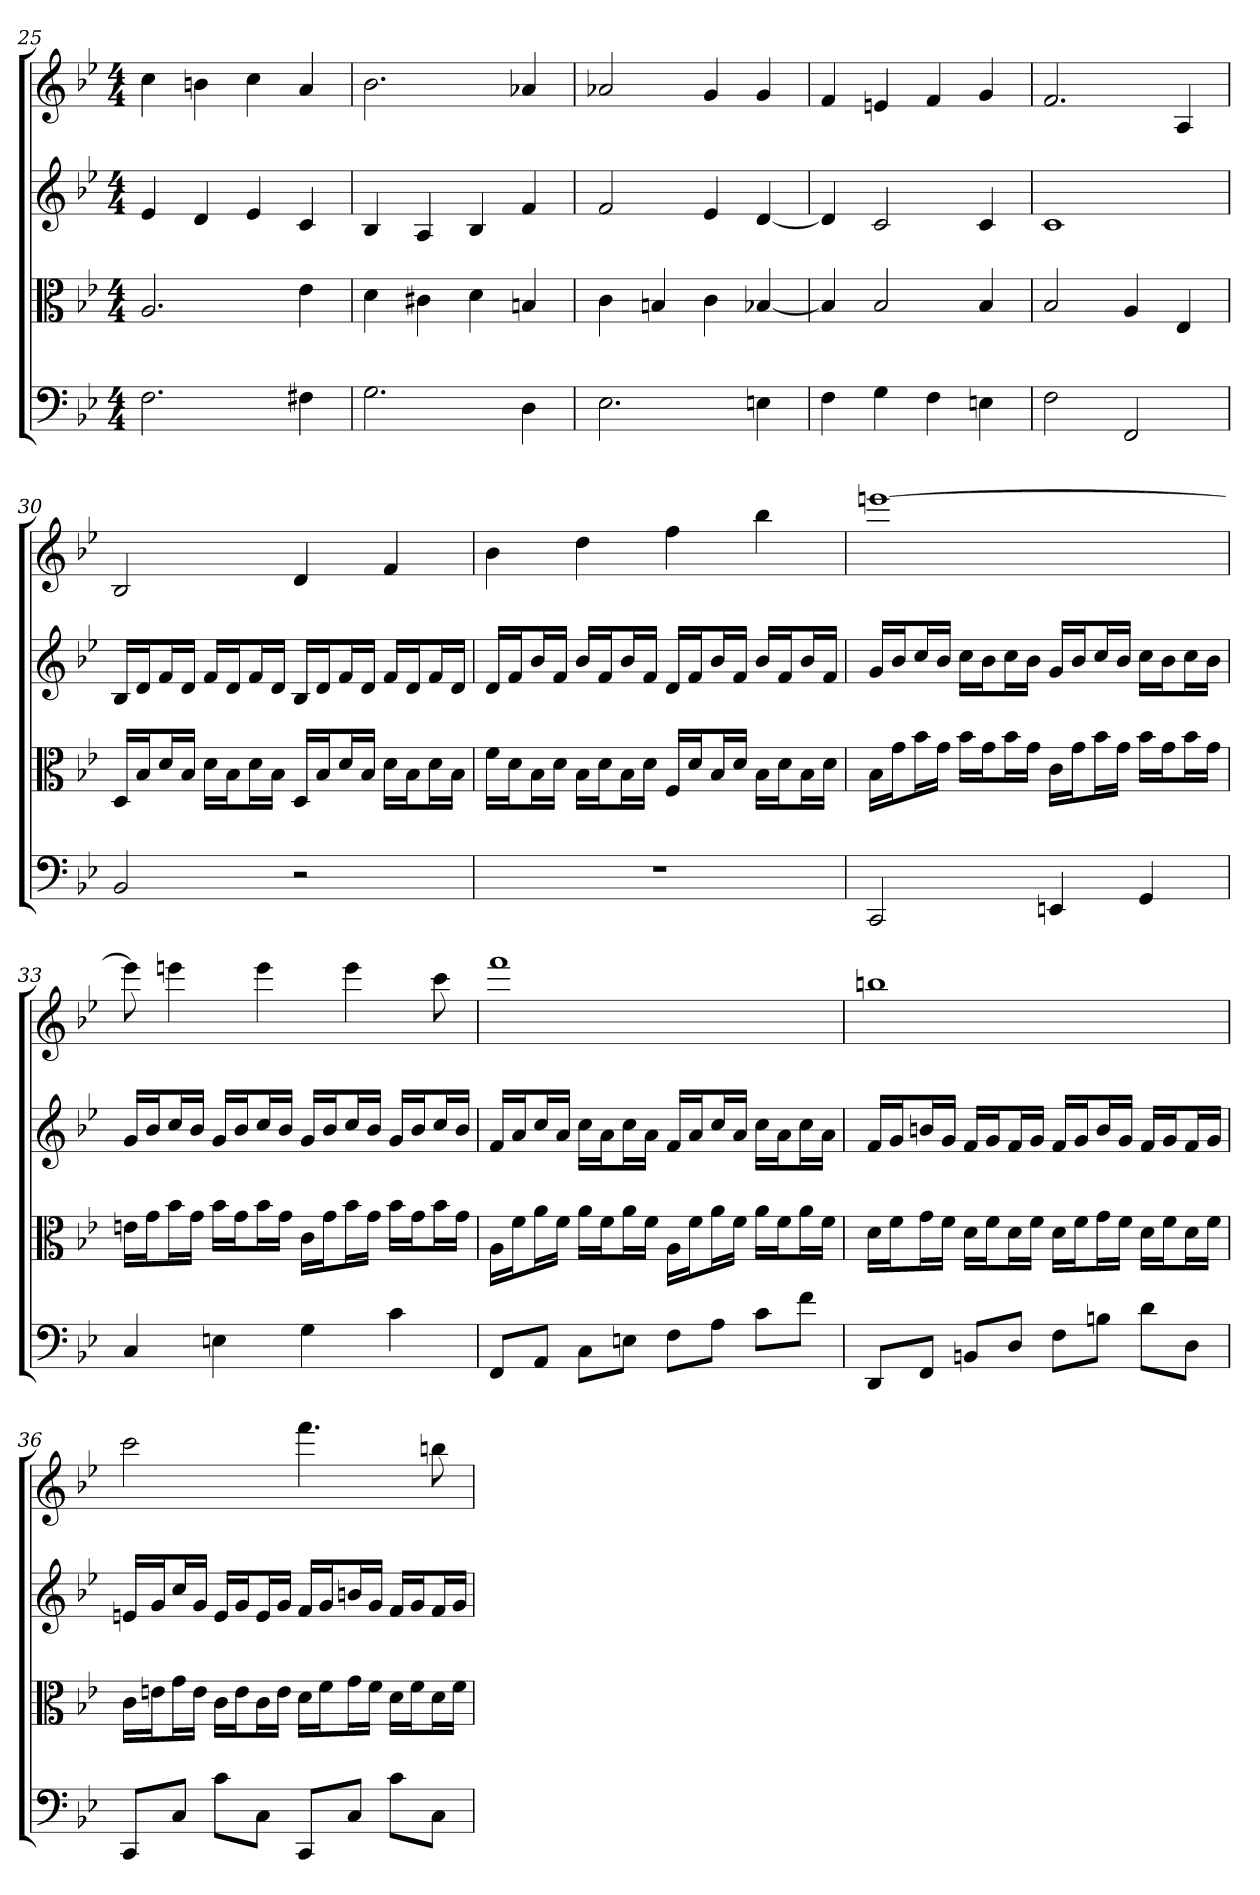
**kern	**kern	**kern	**kern
*part4	*part3	*part2	*part1
*staff4	*staff3	*staff2	*staff1
*clefF4	*clefC3	*	*
*k[b-e-]	*k[b-e-]	*k[b-e-]	*k[b-e-]
*B-:	*B-:	*B-:	*B-:
*M4/4	*M4/4	*M4/4	*M4/4
=25	=25	=25	=25
2.F	2.A	4e-	4cc
.	.	4d	4bn
.	.	4e-	4cc
4F#X	4e-	4c	4a
=26	=26	=26	=26
2.G	4d	4B-	2.b-
.	4c#X	4A	.
.	4d	4B-	.
4D	4Bn	4f	4a-X
=27	=27	=27	=27
2.E-	4c	2f	2a-X
.	4Bn	.	.
.	4c	4e-	4g
4En	[4B-X	[4d	4g
=28	=28	=28	=28
4F	4B-]	4d]	4f
4G	2B-	2c	4en
4F	.	.	4f
4En	4B-	4c	4g
=29	=29	=29	=29
2F	2B-	1c	2.f
2FF	4A	.	.
.	4E-	.	4A
=30	=30	=30	=30
2BB-	16D/LL	16B-LL	2B-
.	16B-/J	16dJ	.
.	16d/L	16fL	.
.	16B-/JJ	16dJJ	.
.	16d\LL	16fLL	.
.	16B-\J	16dJ	.
.	16d\L	16fL	.
.	16B-\JJ	16dJJ	.
2r	16D/LL	16B-LL	4d
.	16B-/J	16dJ	.
.	16d/L	16fL	.
.	16B-/JJ	16dJJ	.
.	16d\LL	16fLL	4f
.	16B-\J	16dJ	.
.	16d\L	16fL	.
.	16B-\JJ	16dJJ	.
=31	=31	=31	=31
1r	16f\LL	16dLL	4b-
.	16d\J	16fJ	.
.	16B-\L	16b-L	.
.	16d\JJ	16fJJ	.
.	16B-\LL	16b-LL	4dd
.	16d\J	16fJ	.
.	16B-\L	16b-L	.
.	16d\JJ	16fJJ	.
.	16F/LL	16dLL	4ff
.	16d/J	16fJ	.
.	16B-/L	16b-L	.
.	16d/JJ	16fJJ	.
.	16B-\LL	16b-LL	4bb-
.	16d\J	16fJ	.
.	16B-\L	16b-L	.
.	16d\JJ	16fJJ	.
=32	=32	=32	=32
2CC	16B-\LL	16gLL	[1eeen
.	16g\J	16b-J	.
.	16b-\L	16ccL	.
.	16g\JJ	16b-JJ	.
.	16b-\LL	16ccLL	.
.	16g\J	16b-J	.
.	16b-\L	16ccL	.
.	16g\JJ	16b-JJ	.
4EEn	16c\LL	16gLL	.
.	16g\J	16b-J	.
.	16b-\L	16ccL	.
.	16g\JJ	16b-JJ	.
4GG	16b-\LL	16ccLL	.
.	16g\J	16b-J	.
.	16b-\L	16ccL	.
.	16g\JJ	16b-JJ	.
=33	=33	=33	=33
4C	16en\LL	16gLL	8eee]
.	16g\J	16b-J	.
.	16b-\L	16ccL	4eeen
.	16g\JJ	16b-JJ	.
4En	16b-\LL	16gLL	.
.	16g\J	16b-J	.
.	16b-\L	16ccL	4eee
.	16g\JJ	16b-JJ	.
4G	16c\LL	16gLL	.
.	16g\J	16b-J	.
.	16b-\L	16ccL	4eee
.	16g\JJ	16b-JJ	.
4c	16b-\LL	16gLL	.
.	16g\J	16b-J	.
.	16b-\L	16ccL	8ccc
.	16g\JJ	16b-JJ	.
=34	=34	=34	=34
8FF/L	16A\LL	16fLL	1fff
.	16f\J	16aJ	.
8AA/J	16a\L	16ccL	.
.	16f\JJ	16aJJ	.
8C\L	16a\LL	16ccLL	.
.	16f\J	16aJ	.
8En\J	16a\L	16ccL	.
.	16f\JJ	16aJJ	.
8F\L	16A\LL	16fLL	.
.	16f\J	16aJ	.
8A\J	16a\L	16ccL	.
.	16f\JJ	16aJJ	.
8c\L	16a\LL	16ccLL	.
.	16f\J	16aJ	.
8f\J	16a\L	16ccL	.
.	16f\JJ	16aJJ	.
=35	=35	=35	=35
8DD/L	16d\LL	16fLL	1bbn
.	16f\J	16gJ	.
8FF/J	16g\L	16bnL	.
.	16f\JJ	16gJJ	.
8BBn/L	16d\LL	16fLL	.
.	16f\J	16gJ	.
8D/J	16d\L	16fL	.
.	16f\JJ	16gJJ	.
8F\L	16d\LL	16fLL	.
.	16f\J	16gJ	.
8Bn\J	16g\L	16bL	.
.	16f\JJ	16gJJ	.
8d\L	16d\LL	16fLL	.
.	16f\J	16gJ	.
8D\J	16d\L	16fL	.
.	16f\JJ	16gJJ	.
=36	=36	=36	=36
8CC/L	16c\LL	16enLL	2ccc
.	16en\J	16gJ	.
8C/J	16g\L	16ccL	.
.	16e\JJ	16gJJ	.
8c\L	16c\LL	16eLL	.
.	16e\J	16gJ	.
8C\J	16c\L	16eL	.
.	16e\JJ	16gJJ	.
8CC/L	16d\LL	16fLL	4.fff
.	16f\J	16gJ	.
8C/J	16g\L	16bnL	.
.	16f\JJ	16gJJ	.
8c\L	16d\LL	16fLL	.
.	16f\J	16gJ	.
8C\J	16d\L	16fL	8bbn
.	16f\JJ	16gJJ	.
=	=	=	=
*-	*-	*-	*-
